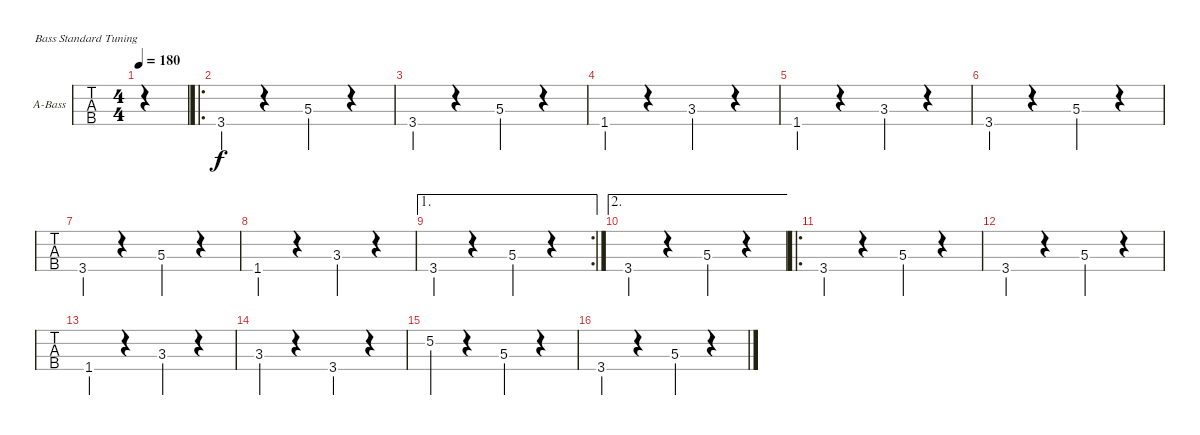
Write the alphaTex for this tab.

\defaultSystemsLayout 4
\bracketExtendMode groupsimilarinstruments
\firstSystemTrackNameOrientation horizontal
\otherSystemsTrackNameOrientation horizontal
\track ("Acoustic Bass" "A-Bass") {instrument acousticbass}
\staff {tabs}
\tuning (G2 D2 A1 E1)
\ts (4 4)
\tempo 180
\clef f4
\scale
0.490494
\ks g
|
\ro
\scale
0.277567 3.4.4 r.4 5.3.4 r.4 |
\scale
0.231939 3.4.4 r.4 5.3.4 r.4 |
\scale
0.333333 1.4.4 r.4 3.3.4 r.4 |
\scale
0.333333 1.4.4 r.4 3.3.4 r.4 |
\scale
0.333333 3.4.4 r.4 5.3.4 r.4 |
\scale
0.322751 3.4.4 r.4 5.3.4 r.4 |
\scale
0.322751 1.4.4 r.4 3.3.4 r.4 |
\ae 1
\rc 2
\scale
0.354497 3.4.4 r.4 5.3.4 r.4 |
\ae 2
\scale
0.312821 3.4.4 r.4 5.3.4 r.4 |
\ro
\scale
0.374359 3.4.4 r.4 5.3.4 r.4 |
\scale
0.312821 3.4.4 r.4 5.3.4 r.4 |
\scale
0.333333 1.4.4 r.4 3.3.4 r.4 |
\scale
0.333333 3.3.4 r.4 3.4.4 r.4 |
\scale
0.333333 5.2.4 r.4 5.3.4 r.4 |
\scale
0.322751 3.4.4 r.4 5.3.4 r.4
